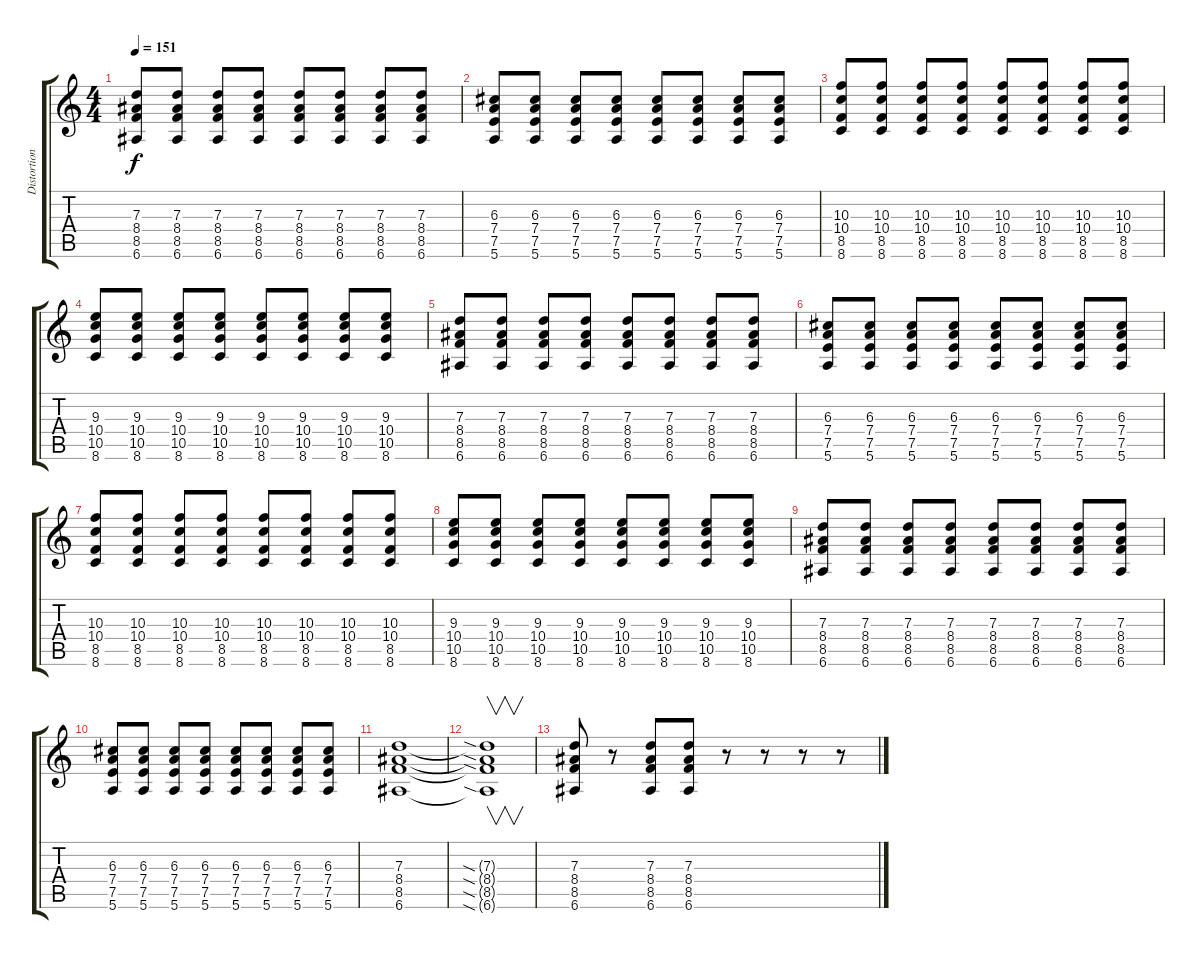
\track ("Distortion Guitar" "Distortion") {instrument distortionguitar}
\staff {score tabs}
\tuning (E4 B3 G3 D3 A2 E2) {hide}
\ts (4 4)
\tempo 151
\clef g2
\ks c
(7.3 8.4 8.5 6.6).8{dy f} (7.3 8.4 8.5 6.6).8 (7.3 8.4 8.5 6.6).8 (7.3 8.4 8.5 6.6).8 (7.3 8.4 8.5 6.6).8 (7.3 8.4 8.5 6.6).8 (7.3 8.4 8.5 6.6).8 (7.3 8.4 8.5 6.6).8 |
(6.3 7.4 7.5 5.6).8 (6.3 7.4 7.5 5.6).8 (6.3 7.4 7.5 5.6).8 (6.3 7.4 7.5 5.6).8 (6.3 7.4 7.5 5.6).8 (6.3 7.4 7.5 5.6).8 (6.3 7.4 7.5 5.6).8 (6.3 7.4 7.5 5.6).8 |
(10.3 10.4 8.5 8.6).8 (10.3 10.4 8.5 8.6).8 (10.3 10.4 8.5 8.6).8 (10.3 10.4 8.5 8.6).8 (10.3 10.4 8.5 8.6).8 (10.3 10.4 8.5 8.6).8 (10.3 10.4 8.5 8.6).8 (10.3 10.4 8.5 8.6).8 |
(9.3 10.4 10.5 8.6).8 (9.3 10.4 10.5 8.6).8 (9.3 10.4 10.5 8.6).8 (9.3 10.4 10.5 8.6).8 (9.3 10.4 10.5 8.6).8 (9.3 10.4 10.5 8.6).8 (9.3 10.4 10.5 8.6).8 (9.3 10.4 10.5 8.6).8 |
(7.3 8.4 8.5 6.6).8 (7.3 8.4 8.5 6.6).8 (7.3 8.4 8.5 6.6).8 (7.3 8.4 8.5 6.6).8 (7.3 8.4 8.5 6.6).8 (7.3 8.4 8.5 6.6).8 (7.3 8.4 8.5 6.6).8 (7.3 8.4 8.5 6.6).8 |
(6.3 7.4 7.5 5.6).8 (6.3 7.4 7.5 5.6).8 (6.3 7.4 7.5 5.6).8 (6.3 7.4 7.5 5.6).8 (6.3 7.4 7.5 5.6).8 (6.3 7.4 7.5 5.6).8 (6.3 7.4 7.5 5.6).8 (6.3 7.4 7.5 5.6).8 |
(10.3 10.4 8.5 8.6).8 (10.3 10.4 8.5 8.6).8 (10.3 10.4 8.5 8.6).8 (10.3 10.4 8.5 8.6).8 (10.3 10.4 8.5 8.6).8 (10.3 10.4 8.5 8.6).8 (10.3 10.4 8.5 8.6).8 (10.3 10.4 8.5 8.6).8 |
(9.3 10.4 10.5 8.6).8 (9.3 10.4 10.5 8.6).8 (9.3 10.4 10.5 8.6).8 (9.3 10.4 10.5 8.6).8 (9.3 10.4 10.5 8.6).8 (9.3 10.4 10.5 8.6).8 (9.3 10.4 10.5 8.6).8 (9.3 10.4 10.5 8.6).8 |
(7.3 8.4 8.5 6.6).8 (7.3 8.4 8.5 6.6).8 (7.3 8.4 8.5 6.6).8 (7.3 8.4 8.5 6.6).8 (7.3 8.4 8.5 6.6).8 (7.3 8.4 8.5 6.6).8 (7.3 8.4 8.5 6.6).8 (7.3 8.4 8.5 6.6).8 |
(6.3 7.4 7.5 5.6).8 (6.3 7.4 7.5 5.6).8 (6.3 7.4 7.5 5.6).8 (6.3 7.4 7.5 5.6).8 (6.3 7.4 7.5 5.6).8 (6.3 7.4 7.5 5.6).8 (6.3 7.4 7.5 5.6).8 (6.3 7.4 7.5 5.6).8 |
(7.3 8.4 8.5 6.6).1 |
(7.3{sia t} 8.4{sia t} 8.5{sia t} 6.6{sia t}).1{v} |
(7.3 8.4 8.5 6.6).8 r.8 (7.3 8.4 8.5 6.6).8 (7.3 8.4 8.5 6.6).8 r.8 r.8 r.8 r.8
